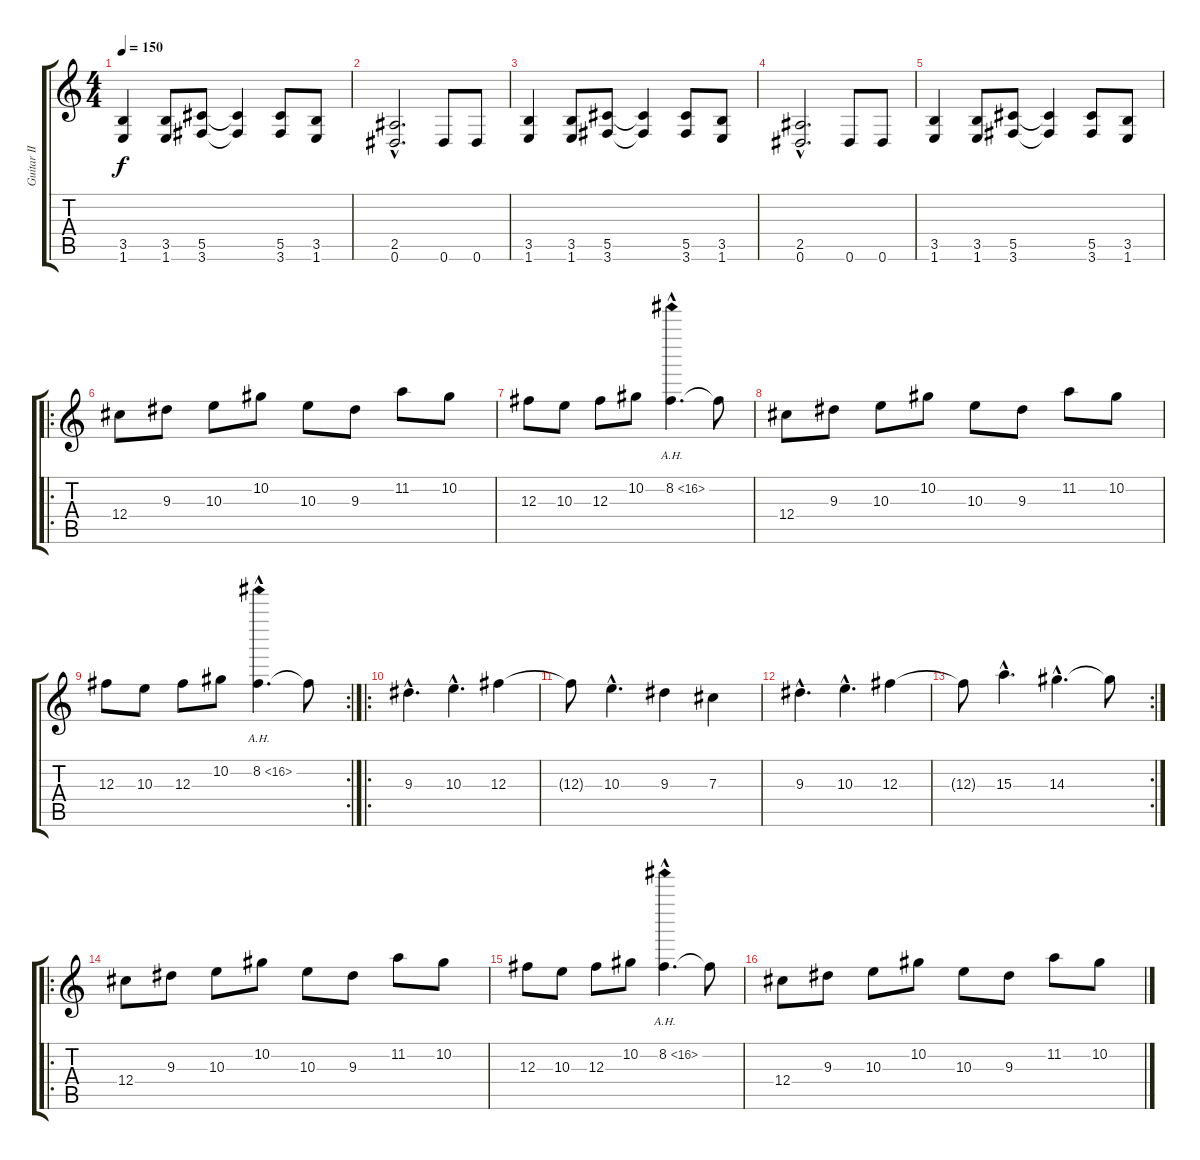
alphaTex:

\track ("Guitar II" "Guitar II") {instrument distortionguitar}
\staff {score tabs}
\tuning (Eb4 Bb3 Gb3 Db3 Ab2 Eb2) {hide}
\ts (4 4)
\tempo 150
\clef g2
\ks c
(3.5 1.6).4{dy f} (3.5 1.6).8 (5.5 3.6).8 (5.5{t} 3.6{t}).4 (5.5 3.6).8 (3.5 1.6).8 |
(2.5{hac} 0.6{hac}).2{d} 0.6.8 0.6.8 |
(3.5 1.6).4 (3.5 1.6).8 (5.5 3.6).8 (5.5{t} 3.6{t}).4 (5.5 3.6).8 (3.5 1.6).8 |
(2.5{hac} 0.6{hac}).2{d} 0.6.8 0.6.8 |
(3.5 1.6).4 (3.5 1.6).8 (5.5 3.6).8 (5.5{t} 3.6{t}).4 (5.5 3.6).8 (3.5 1.6).8 |
\ro
12.4.8 9.3.8 10.3.8 10.2.8 10.3.8 9.3.8 11.2.8 10.2.8 |
12.3.8 10.3.8 12.3.8 10.2.8 8.2{ah 8 hac}.4{d} 8.2{t}.8 |
12.4.8 9.3.8 10.3.8 10.2.8 10.3.8 9.3.8 11.2.8 10.2.8 |
\rc 2
12.3.8 10.3.8 12.3.8 10.2.8 8.2{ah 8 hac}.4{d} 8.2{t}.8 |
\ro
9.3{hac}.4{d} 10.3{hac}.4{d} 12.3.4 |
12.3{t}.8 10.3{hac}.4{d} 9.3.4 7.3.4 |
9.3{hac}.4{d} 10.3{hac}.4{d} 12.3.4 |
\rc 2
12.3{t}.8 15.3{hac}.4{d} 14.3{hac}.4{d} 14.3{t}.8 |
\ro
12.4.8 9.3.8 10.3.8 10.2.8 10.3.8 9.3.8 11.2.8 10.2.8 |
12.3.8 10.3.8 12.3.8 10.2.8 8.2{ah 8 hac}.4{d} 8.2{t}.8 |
12.4.8 9.3.8 10.3.8 10.2.8 10.3.8 9.3.8 11.2.8 10.2.8
